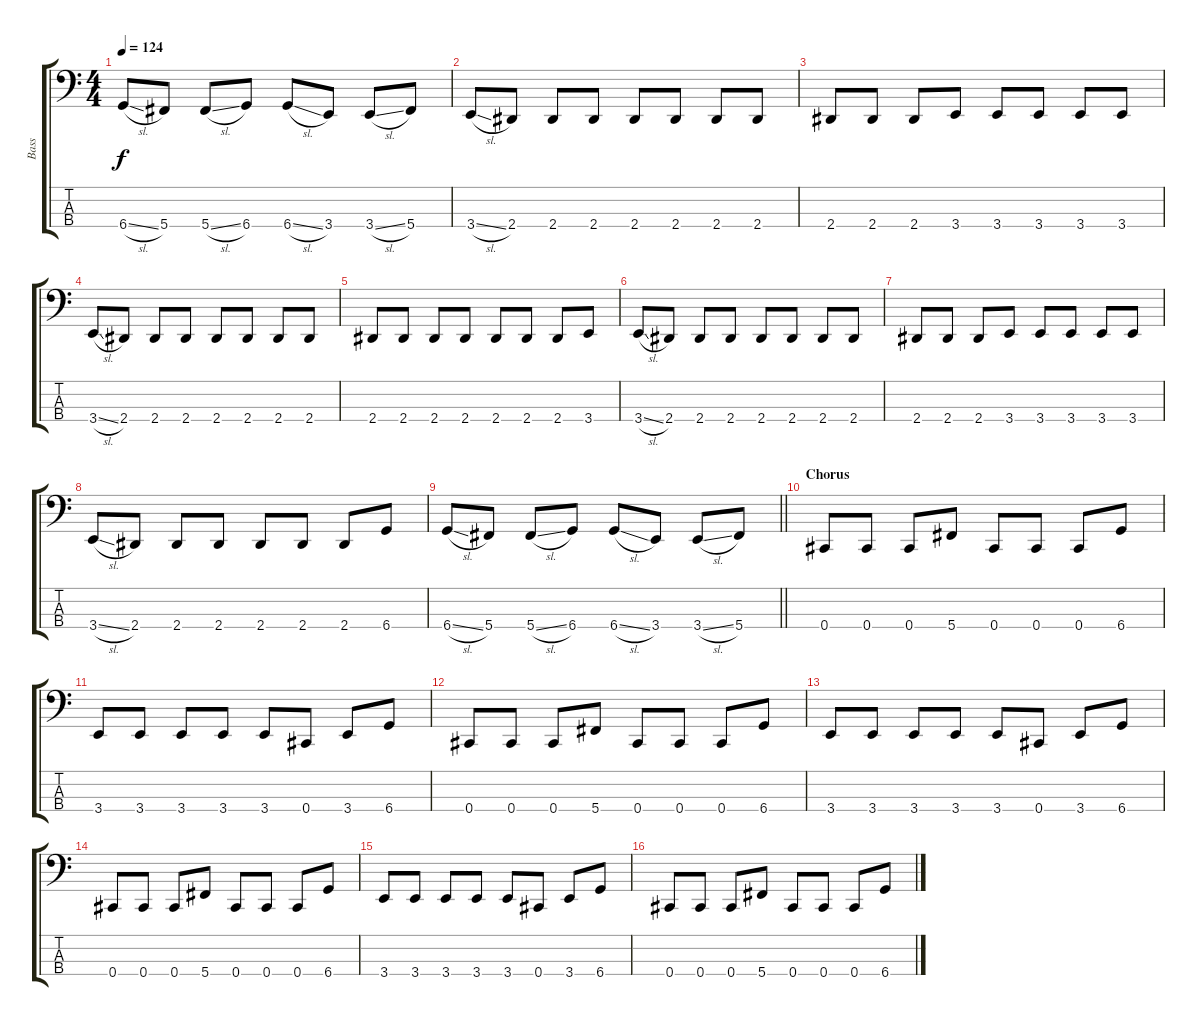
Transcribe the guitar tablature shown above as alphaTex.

\track ("Bass" "Bass") {instrument electricbasspick}
\staff {score tabs}
\tuning (E2 B1 Gb1 Db1) {hide}
\ts (4 4)
\tempo 124
\clef f4
\ks c
6.4{sl}.8{dy f} 5.4.8 5.4{sl}.8 6.4.8 6.4{sl}.8 3.4.8 3.4{sl}.8 5.4.8 |
3.4{sl}.8 2.4.8 2.4.8 2.4.8 2.4.8 2.4.8 2.4.8 2.4.8 |
2.4.8 2.4.8 2.4.8 3.4.8 3.4.8 3.4.8 3.4.8 3.4.8 |
3.4{sl}.8 2.4.8 2.4.8 2.4.8 2.4.8 2.4.8 2.4.8 2.4.8 |
2.4.8 2.4.8 2.4.8 2.4.8 2.4.8 2.4.8 2.4.8 3.4.8 |
3.4{sl}.8 2.4.8 2.4.8 2.4.8 2.4.8 2.4.8 2.4.8 2.4.8 |
2.4.8 2.4.8 2.4.8 3.4.8 3.4.8 3.4.8 3.4.8 3.4.8 |
3.4{sl}.8 2.4.8 2.4.8 2.4.8 2.4.8 2.4.8 2.4.8 6.4.8 |
\barLineRight lightlight
6.4{sl}.8 5.4.8 5.4{sl}.8 6.4.8 6.4{sl}.8 3.4.8 3.4{sl}.8 5.4.8 |
\section ("" "Chorus")
0.4.8 0.4.8 0.4.8 5.4.8 0.4.8 0.4.8 0.4.8 6.4.8 |
3.4.8 3.4.8 3.4.8 3.4.8 3.4.8 0.4.8 3.4.8 6.4.8 |
0.4.8 0.4.8 0.4.8 5.4.8 0.4.8 0.4.8 0.4.8 6.4.8 |
3.4.8 3.4.8 3.4.8 3.4.8 3.4.8 0.4.8 3.4.8 6.4.8 |
0.4.8 0.4.8 0.4.8 5.4.8 0.4.8 0.4.8 0.4.8 6.4.8 |
3.4.8 3.4.8 3.4.8 3.4.8 3.4.8 0.4.8 3.4.8 6.4.8 |
0.4.8 0.4.8 0.4.8 5.4.8 0.4.8 0.4.8 0.4.8 6.4.8
